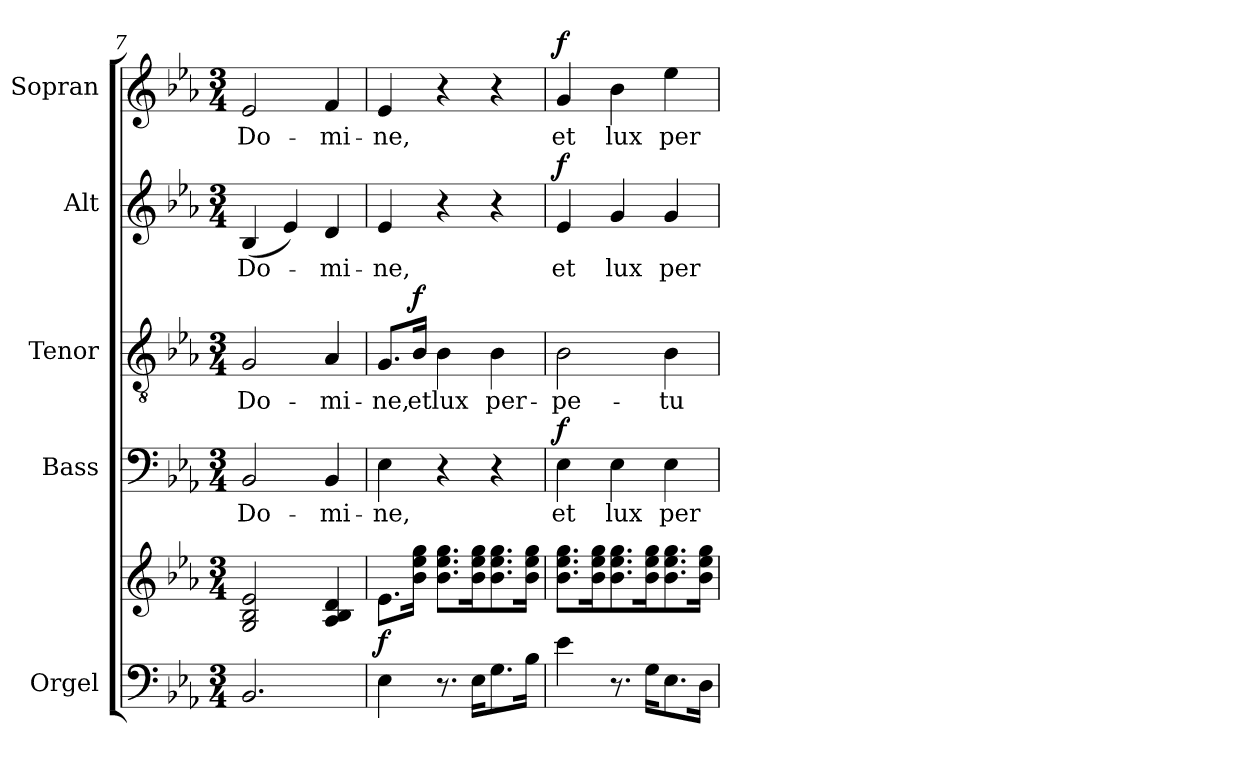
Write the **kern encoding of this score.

**kern	**kern	**dynam	**kern	**text	**dynam	**kern	**text	**dynam	**kern	**text	**dynam	**kern	**text	**dynam
*part5	*part5	*part5	*part4	*part4	*part4	*part3	*part3	*part3	*part2	*part2	*part2	*part1	*part1	*part1
*staff6	*staff5	*staff5/6	*staff4	*staff4	*staff4	*staff3	*staff3	*staff3	*staff2	*staff2	*staff2	*staff1	*staff1	*staff1
*I"Orgel	*	*	*I"Bass	*	*	*I"Tenor	*	*	*I"Alt	*	*	*I"Sopran	*	*
*I'Org.	*	*	*I'B.	*	*	*I'T.	*	*	*I'A.	*	*	*I'S.	*	*
*clefF4	*clefG2	*	*clefF4	*	*	*clefGv2	*	*	*clefG2	*	*	*clefG2	*	*
*k[b-e-a-]	*k[b-e-a-]	*	*k[b-e-a-]	*	*	*k[b-e-a-]	*	*	*k[b-e-a-]	*	*	*k[b-e-a-]	*	*
*E-:	*E-:	*	*E-:	*	*	*E-:	*	*	*E-:	*	*	*E-:	*	*
*M3/4	*M3/4	*	*M3/4	*	*	*M3/4	*	*	*M3/4	*	*	*M3/4	*	*
=7	=7	=7	=7	=7	=7	=7	=7	=7	=7	=7	=7	=7	=7	=7
!	!	!	!	!LO:LY:b	!	!	!LO:LY:b	!	!	!LO:LY:b	!	!	!LO:LY:b	!
2.BB-/	2G/ 2B-/ 2e-/	.	2BB-/	Do-	.	2G/	Do-	.	(<4B-/	Do-	.	2e-/	Do-	.
.	.	.	.	.	.	.	.	.	4e-/)	.	.	.	.	.
!	!	!	!	!LO:LY:b	!	!	!LO:LY:b	!	!	!LO:LY:b	!	!	!LO:LY:b	!
.	4A-/ 4B-/ 4d/	.	4BB-/	-mi-	.	4A-/	-mi-	.	4d/	-mi-	.	4f/	-mi-	.
=8	=8	=8	=8	=8	=8	=8	=8	=8	=8	=8	=8	=8	=8	=8
!	!	!LO:DY:b	!	!LO:LY:b	!	!	!LO:LY:b	!	!	!LO:LY:b	!	!	!LO:LY:b	!
4E-\	8.e-\L	f	4E-\	-ne,	.	8.G/L	-ne,	.	4e-/	-ne,	.	4e-/	-ne,	.
!	!	!	!	!	!	!	!LO:LY:b	!LO:DY:a	!	!	!	!	!	!
.	16b-\ 16ee-\ 16gg\Jk	.	.	.	.	16B-/Jk	et	f	.	.	.	.	.	.
!	!	!	!	!	!	!	!LO:LY:b	!	!	!	!	!	!	!
8.r	8.b-\ 8.ee-\ 8.gg\L	.	4r	.	.	4B-\	lux	.	4r	.	.	4r	.	.
16E-\KL	16b-\ 16ee-\ 16gg\k	.	.	.	.	.	.	.	.	.	.	.	.	.
!	!	!	!	!	!	!	!LO:LY:b	!	!	!	!	!	!	!
8.G\	8.b-\ 8.ee-\ 8.gg\	.	4r	.	.	4B-\	per-	.	4r	.	.	4r	.	.
16B-\Jk	16b-\ 16ee-\ 16gg\Jk	.	.	.	.	.	.	.	.	.	.	.	.	.
=9	=9	=9	=9	=9	=9	=9	=9	=9	=9	=9	=9	=9	=9	=9
!	!	!	!	!LO:LY:b	!LO:DY:a	!	!LO:LY:b	!	!	!LO:LY:b	!LO:DY:a	!	!LO:LY:b	!LO:DY:a
4e-\	8.b-\ 8.ee-\ 8.gg\L	.	4E-\	et	f	2B-\	-pe-	.	4e-/	et	f	4g/	et	f
.	16b-\ 16ee-\ 16gg\k	.	.	.	.	.	.	.	.	.	.	.	.	.
!	!	!	!	!LO:LY:b	!	!	!	!	!	!LO:LY:b	!	!	!LO:LY:b	!
8.r	8.b-\ 8.ee-\ 8.gg\	.	4E-\	lux	.	.	.	.	4g/	lux	.	4b-\	lux	.
16G\KL	16b-\ 16ee-\ 16gg\k	.	.	.	.	.	.	.	.	.	.	.	.	.
!	!	!	!	!LO:LY:b	!	!	!LO:LY:b	!	!	!LO:LY:b	!	!	!LO:LY:b	!
8.E-\	8.b-\ 8.ee-\ 8.gg\	.	4E-\	per-	.	4B-\	-tu-	.	4g/	per-	.	4ee-\	per-	.
16D\Jk	16b-\ 16ee-\ 16gg\Jk	.	.	.	.	.	.	.	.	.	.	.	.	.
=	=	=	=	=	=	=	=	=	=	=	=	=	=	=
*-	*-	*-	*-	*-	*-	*-	*-	*-	*-	*-	*-	*-	*-	*-
